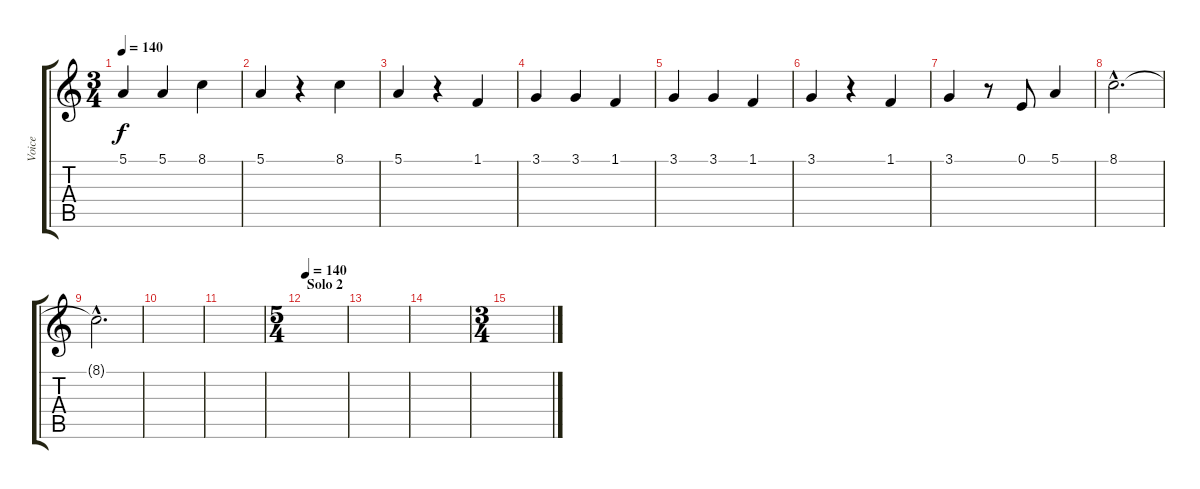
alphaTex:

\track ("Voice" "Voice") {instrument lead2sawtooth}
\staff {score tabs}
\tuning (E4 B3 G3 D3 A2 E2) {hide}
\ts (3 4)
\tempo 140
\clef g2
\ks c
5.1.4{dy f} 5.1.4 8.1.4 |
5.1.4 r.4 8.1.4 |
5.1.4 r.4 1.1.4 |
3.1.4 3.1.4 1.1.4 |
3.1.4 3.1.4 1.1.4 |
3.1.4 r.4 1.1.4 |
3.1.4 r.8 0.1.8 5.1.4 |
8.1{hac}.2{d} |
8.1{hac t}.2{d} |
|
|
\ts (5 4)
\section ("" "Solo 2")
\tempo 140
|
|
|
\ts (3 4)
